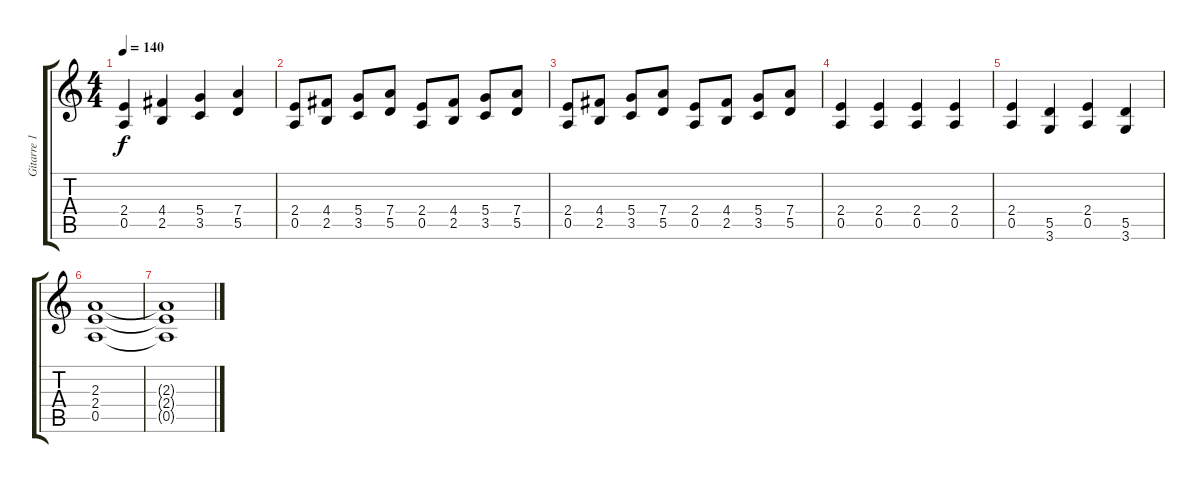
\track ("Gitarre 1" "Gitarre 1") {instrument overdrivenguitar}
\staff {score tabs}
\tuning (E4 B3 G3 D3 A2 E2) {hide}
\ts (4 4)
\tempo 140
\clef g2
\ks c
(2.4 0.5).4{dy f} (4.4 2.5).4 (5.4 3.5).4 (7.4 5.5).4 |
(2.4 0.5).8 (4.4 2.5).8 (5.4 3.5).8 (7.4 5.5).8 (2.4 0.5).8 (4.4 2.5).8 (5.4 3.5).8 (7.4 5.5).8 |
(2.4 0.5).8 (4.4 2.5).8 (5.4 3.5).8 (7.4 5.5).8 (2.4 0.5).8 (4.4 2.5).8 (5.4 3.5).8 (7.4 5.5).8 |
(2.4 0.5).4 (2.4 0.5).4 (2.4 0.5).4 (2.4 0.5).4 |
(2.4 0.5).4 (5.5 3.6).4 (2.4 0.5).4 (5.5 3.6).4 |
(2.3 2.4 0.5).1 |
(2.3{t} 2.4{t} 0.5{t}).1
